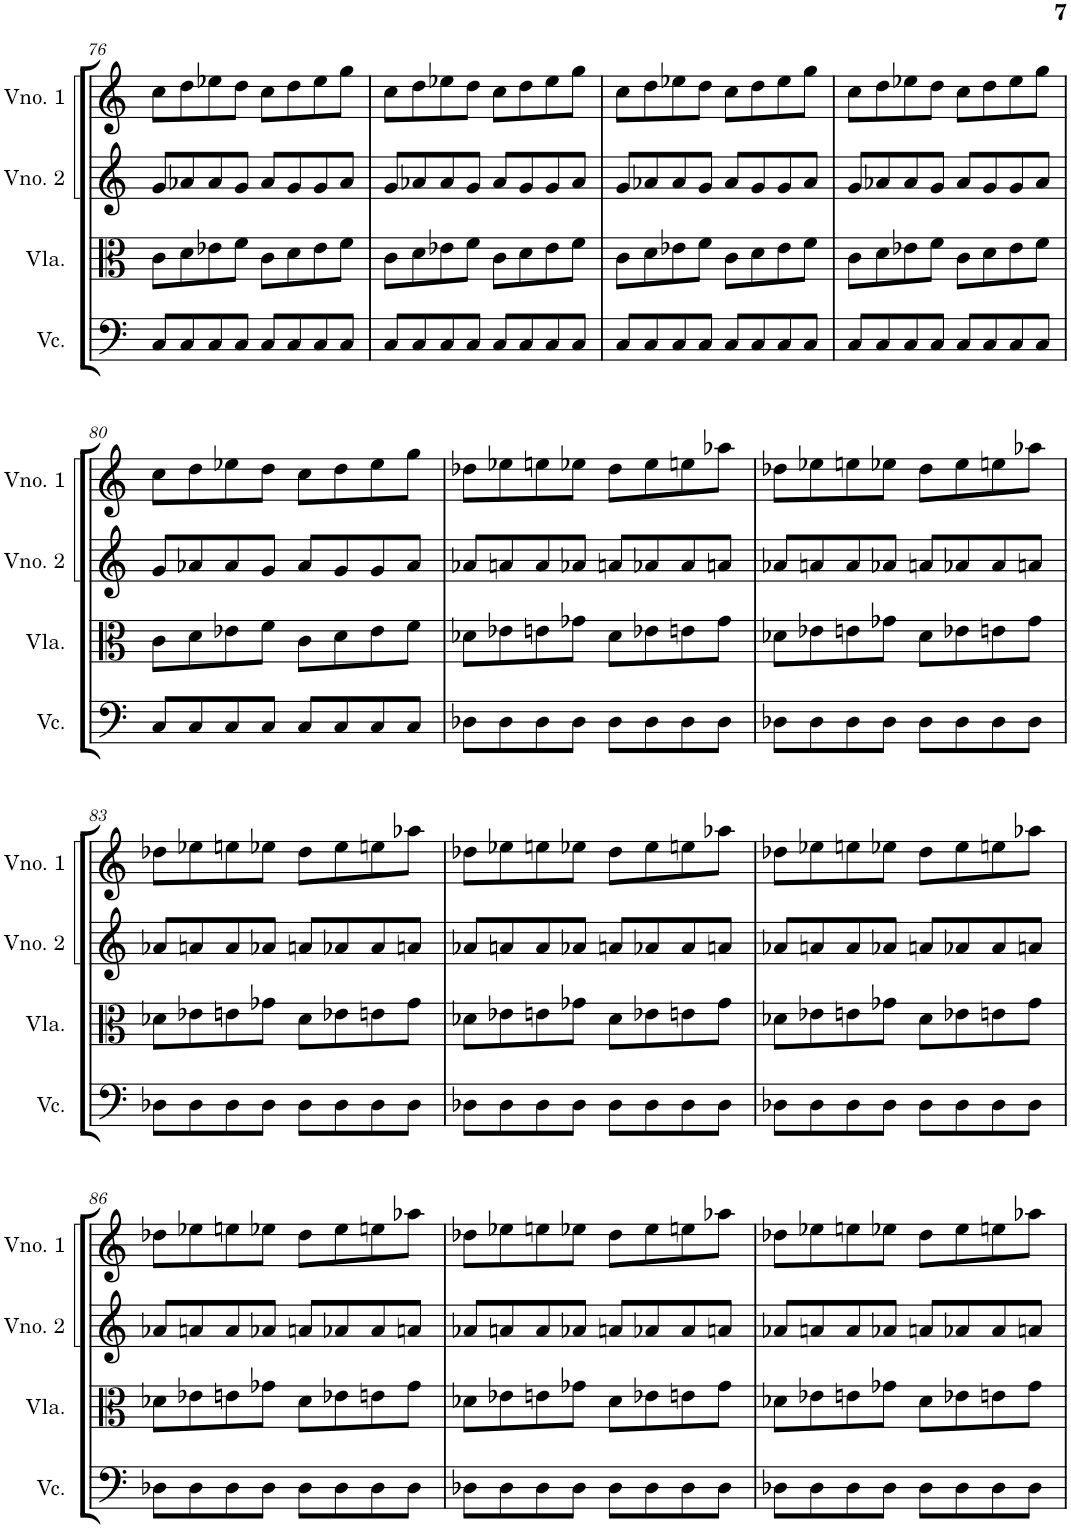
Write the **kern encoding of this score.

**kern	**kern	**kern	**kern
*part4	*part3	*part2	*part1
*staff4	*staff3	*staff2	*staff1
*I"Violoncelo	*I"Viola	*I"Violino 2	*I"Violino 1
*I'Vc.	*I'Vla.	*I'Vno. 2	*I'Vno. 1
!!LO:PB:g=z
*clefF4	*clefC3	*clefG2	*clefG2
*k[]	*k[]	*k[]	*k[]
*M4/4	*M4/4	*M4/4	*M4/4
=76	=76	=76	=76
8C/L	8c\L	8g/L	8cc\L
8C/	8d\	8a-X/	8dd\
8C/	8e-X\	8a-/	8ee-X\
8C/J	8f\J	8g/J	8dd\J
8C/L	8c\L	8a-/L	8cc\L
8C/	8d\	8g/	8dd\
8C/	8e-\	8g/	8ee-\
8C/J	8f\J	8a-/J	8gg\J
=77	=77	=77	=77
8C/L	8c\L	8g/L	8cc\L
8C/	8d\	8a-X/	8dd\
8C/	8e-X\	8a-/	8ee-X\
8C/J	8f\J	8g/J	8dd\J
8C/L	8c\L	8a-/L	8cc\L
8C/	8d\	8g/	8dd\
8C/	8e-\	8g/	8ee-\
8C/J	8f\J	8a-/J	8gg\J
=78	=78	=78	=78
8C/L	8c\L	8g/L	8cc\L
8C/	8d\	8a-X/	8dd\
8C/	8e-X\	8a-/	8ee-X\
8C/J	8f\J	8g/J	8dd\J
8C/L	8c\L	8a-/L	8cc\L
8C/	8d\	8g/	8dd\
8C/	8e-\	8g/	8ee-\
8C/J	8f\J	8a-/J	8gg\J
=79	=79	=79	=79
8C/L	8c\L	8g/L	8cc\L
8C/	8d\	8a-X/	8dd\
8C/	8e-X\	8a-/	8ee-X\
8C/J	8f\J	8g/J	8dd\J
8C/L	8c\L	8a-/L	8cc\L
8C/	8d\	8g/	8dd\
8C/	8e-\	8g/	8ee-\
8C/J	8f\J	8a-/J	8gg\J
!!LO:LB:g=z
=80	=80	=80	=80
8C/L	8c\L	8g/L	8cc\L
8C/	8d\	8a-X/	8dd\
8C/	8e-X\	8a-/	8ee-X\
8C/J	8f\J	8g/J	8dd\J
8C/L	8c\L	8a-/L	8cc\L
8C/	8d\	8g/	8dd\
8C/	8e-\	8g/	8ee-\
8C/J	8f\J	8a-/J	8gg\J
=81	=81	=81	=81
8D-X\L	8d-X\L	8a-X/L	8dd-X\L
8D-\	8e-X\	8an/	8ee-X\
8D-\	8en\	8a/	8een\
8D-\J	8g-X\J	8a-X/J	8ee-X\J
8D-\L	8d-\L	8an/L	8dd-\L
8D-\	8e-X\	8a-X/	8ee-\
8D-\	8en\	8a-/	8een\
8D-\J	8g-\J	8an/J	8aa-X\J
=82	=82	=82	=82
8D-X\L	8d-X\L	8a-X/L	8dd-X\L
8D-\	8e-X\	8an/	8ee-X\
8D-\	8en\	8a/	8een\
8D-\J	8g-X\J	8a-X/J	8ee-X\J
8D-\L	8d-\L	8an/L	8dd-\L
8D-\	8e-X\	8a-X/	8ee-\
8D-\	8en\	8a-/	8een\
8D-\J	8g-\J	8an/J	8aa-X\J
!!LO:LB:g=z
=83	=83	=83	=83
8D-X\L	8d-X\L	8a-X/L	8dd-X\L
8D-\	8e-X\	8an/	8ee-X\
8D-\	8en\	8a/	8een\
8D-\J	8g-X\J	8a-X/J	8ee-X\J
8D-\L	8d-\L	8an/L	8dd-\L
8D-\	8e-X\	8a-X/	8ee-\
8D-\	8en\	8a-/	8een\
8D-\J	8g-\J	8an/J	8aa-X\J
=84	=84	=84	=84
8D-X\L	8d-X\L	8a-X/L	8dd-X\L
8D-\	8e-X\	8an/	8ee-X\
8D-\	8en\	8a/	8een\
8D-\J	8g-X\J	8a-X/J	8ee-X\J
8D-\L	8d-\L	8an/L	8dd-\L
8D-\	8e-X\	8a-X/	8ee-\
8D-\	8en\	8a-/	8een\
8D-\J	8g-\J	8an/J	8aa-X\J
=85	=85	=85	=85
8D-X\L	8d-X\L	8a-X/L	8dd-X\L
8D-\	8e-X\	8an/	8ee-X\
8D-\	8en\	8a/	8een\
8D-\J	8g-X\J	8a-X/J	8ee-X\J
8D-\L	8d-\L	8an/L	8dd-\L
8D-\	8e-X\	8a-X/	8ee-\
8D-\	8en\	8a-/	8een\
8D-\J	8g-\J	8an/J	8aa-X\J
!!LO:LB:g=z
=86	=86	=86	=86
8D-X\L	8d-X\L	8a-X/L	8dd-X\L
8D-\	8e-X\	8an/	8ee-X\
8D-\	8en\	8a/	8een\
8D-\J	8g-X\J	8a-X/J	8ee-X\J
8D-\L	8d-\L	8an/L	8dd-\L
8D-\	8e-X\	8a-X/	8ee-\
8D-\	8en\	8a-/	8een\
8D-\J	8g-\J	8an/J	8aa-X\J
=87	=87	=87	=87
8D-X\L	8d-X\L	8a-X/L	8dd-X\L
8D-\	8e-X\	8an/	8ee-X\
8D-\	8en\	8a/	8een\
8D-\J	8g-X\J	8a-X/J	8ee-X\J
8D-\L	8d-\L	8an/L	8dd-\L
8D-\	8e-X\	8a-X/	8ee-\
8D-\	8en\	8a-/	8een\
8D-\J	8g-\J	8an/J	8aa-X\J
=88	=88	=88	=88
8D-X\L	8d-X\L	8a-X/L	8dd-X\L
8D-\	8e-X\	8an/	8ee-X\
8D-\	8en\	8a/	8een\
8D-\J	8g-X\J	8a-X/J	8ee-X\J
8D-\L	8d-\L	8an/L	8dd-\L
8D-\	8e-X\	8a-X/	8ee-\
8D-\	8en\	8a-/	8een\
8D-\J	8g-\J	8an/J	8aa-X\J
=	=	=	=
*-	*-	*-	*-
